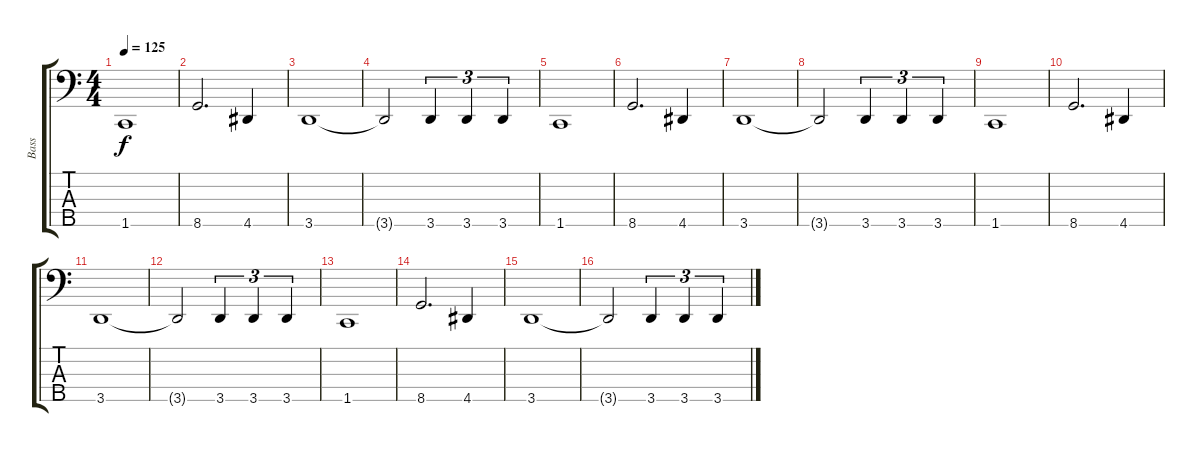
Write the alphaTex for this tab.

\track ("Bass" "Bass") {instrument electricbasspick}
\staff {score tabs}
\tuning (G2 D2 A1 E1 B0) {hide}
\ts (4 4)
\tempo 125
\clef f4
\ks c
1.5.1{dy f} |
8.5.2{d} 4.5.4 |
3.5.1 |
3.5{t}.2 3.5.4{tu (3 2)} 3.5.4{tu (3 2)} 3.5.4{tu (3 2)} |
1.5.1 |
8.5.2{d} 4.5.4 |
3.5.1 |
3.5{t}.2 3.5.4{tu (3 2)} 3.5.4{tu (3 2)} 3.5.4{tu (3 2)} |
1.5.1 |
8.5.2{d} 4.5.4 |
3.5.1 |
3.5{t}.2 3.5.4{tu (3 2)} 3.5.4{tu (3 2)} 3.5.4{tu (3 2)} |
1.5.1 |
8.5.2{d} 4.5.4 |
3.5.1 |
3.5{t}.2 3.5.4{tu (3 2)} 3.5.4{tu (3 2)} 3.5.4{tu (3 2)}
